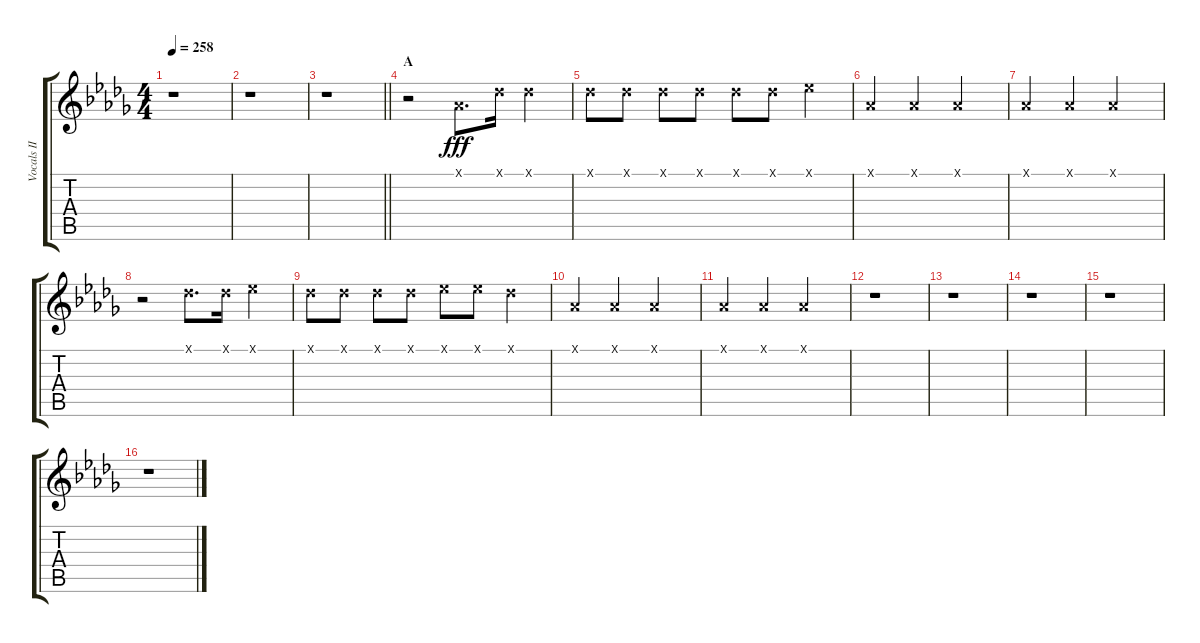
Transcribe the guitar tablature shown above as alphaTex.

\track ("Vocals II" "Vocals II") {instrument voiceoohs}
\staff {score tabs}
\tuning (E4 B3 G3 D3 A2 E2) {hide}
\ts (4 4)
\tempo 258
\clef g2
\ks db
r.1{dy fff} |
r.1 |
\barLineRight lightlight
r.1 |
\section ("" "A")
r.2 4.1{x}.8{d} 9.1{x}.16 9.1{x}.4 |
9.1{x}.8 9.1{x}.8 9.1{x}.8 9.1{x}.8 9.1{x}.8 9.1{x}.8 11.1{x}.4 |
4.1{x}.4 4.1{x}.4 4.1{x}.2 |
4.1{x}.4 4.1{x}.4 4.1{x}.2 |
r.2 9.1{x}.8{d} 9.1{x}.16 11.1{x}.4 |
9.1{x}.8 9.1{x}.8 9.1{x}.8 9.1{x}.8 11.1{x}.8 11.1{x}.8 9.1{x}.4 |
4.1{x}.4 4.1{x}.4 4.1{x}.2 |
4.1{x}.4 4.1{x}.4 4.1{x}.2 |
r.1 |
r.1 |
r.1 |
r.1 |
r.1
